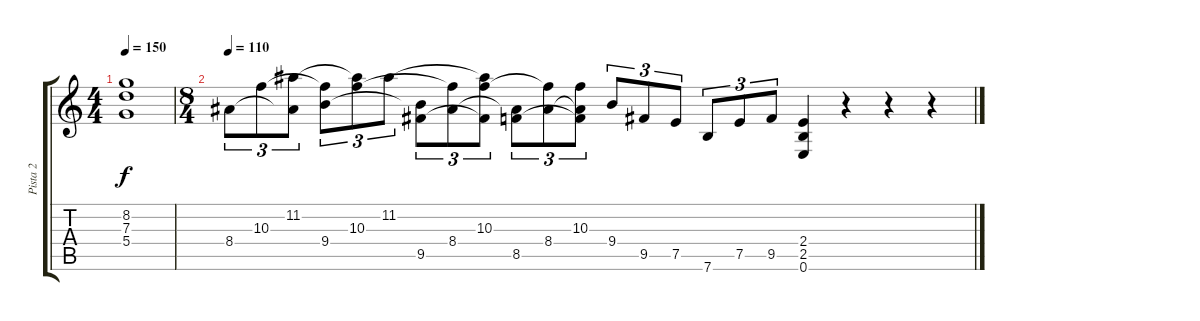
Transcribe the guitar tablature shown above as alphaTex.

\track ("Pista 2" "Pista 2") {instrument distortionguitar}
\staff {score tabs}
\tuning (E4 B3 G3 D3 A2 E2) {hide}
\ts (4 4)
\tempo 150
\clef g2
\ks c
(8.2{t} 7.3{t} 5.4{t}).1{dy f} |
\ts (8 4)
\tempo 110
8.4.8{tu (3 2)} 10.3.8{tu (3 2)} (11.2 8.4{t}).8{tu (3 2)} (10.3{t} 9.4).8{tu (3 2)} (11.2{t} 10.3).8{tu (3 2)} 11.2.8{tu (3 2)} (9.4{t} 9.5).8{tu (3 2)} (10.3{t} 8.4).8{tu (3 2)} (11.2{t} 10.3 9.5{t}).8{tu (3 2)} (8.4{t} 8.5).8{tu (3 2)} (10.3{t} 8.4).8{tu (3 2)} (10.3 8.4{t} 8.5{t}).8{tu (3 2)} 9.4.8{tu (3 2)} 9.5.8{tu (3 2)} 7.5.8{tu (3 2)} 7.6.8{tu (3 2)} 7.5.8{tu (3 2)} 9.5.8{tu (3 2)} (2.4 2.5 0.6).4 r.4 r.4 r.4
